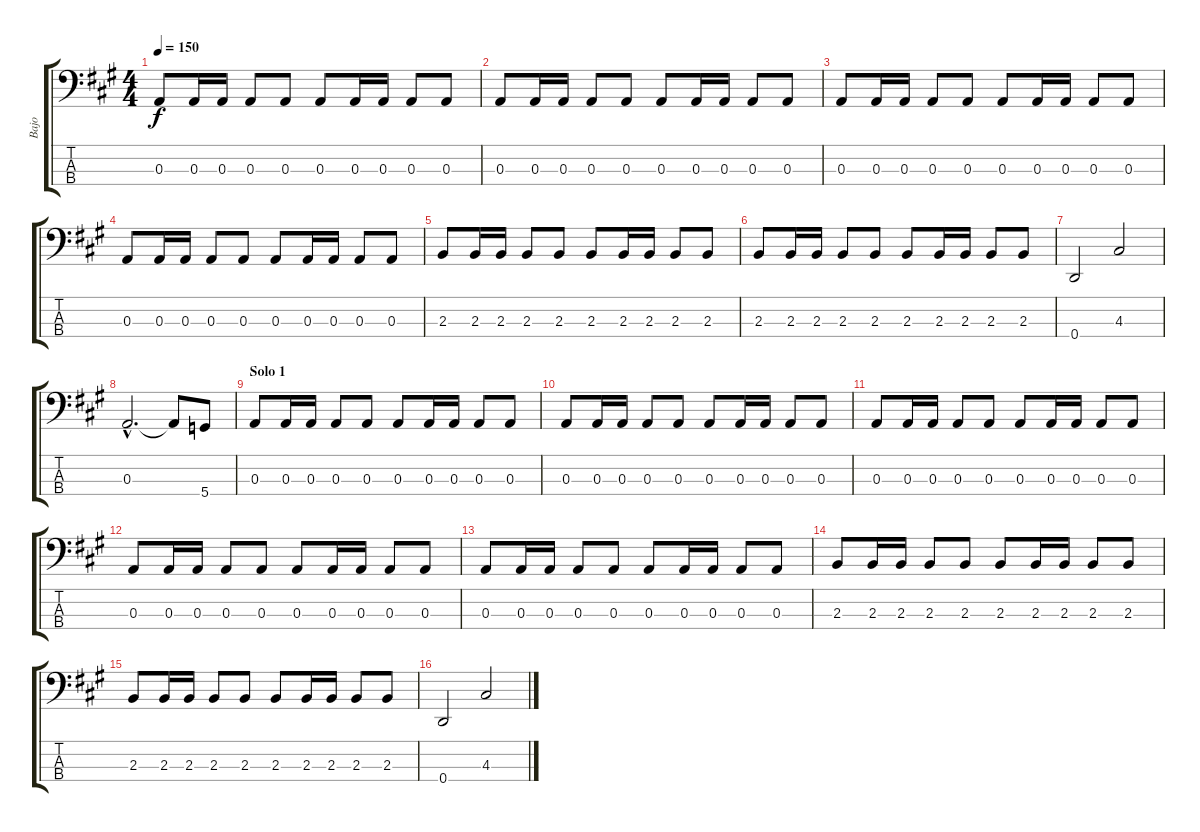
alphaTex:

\track ("Bajo" "Bajo") {instrument electricbasspick}
\staff {score tabs}
\tuning (G2 D2 A1 D1) {hide}
\ts (4 4)
\tempo 150
\clef f4
\ks a
0.3.8{dy f} 0.3.16 0.3.16 0.3.8 0.3.8 0.3.8 0.3.16 0.3.16 0.3.8 0.3.8 |
0.3.8 0.3.16 0.3.16 0.3.8 0.3.8 0.3.8 0.3.16 0.3.16 0.3.8 0.3.8 |
0.3.8 0.3.16 0.3.16 0.3.8 0.3.8 0.3.8 0.3.16 0.3.16 0.3.8 0.3.8 |
0.3.8 0.3.16 0.3.16 0.3.8 0.3.8 0.3.8 0.3.16 0.3.16 0.3.8 0.3.8 |
2.3.8 2.3.16 2.3.16 2.3.8 2.3.8 2.3.8 2.3.16 2.3.16 2.3.8 2.3.8 |
2.3.8 2.3.16 2.3.16 2.3.8 2.3.8 2.3.8 2.3.16 2.3.16 2.3.8 2.3.8 |
0.4.2 4.3.2 |
0.3{hac}.2{d} 0.3{t}.8 5.4.8 |
\section ("" "Solo 1")
0.3.8 0.3.16 0.3.16 0.3.8 0.3.8 0.3.8 0.3.16 0.3.16 0.3.8 0.3.8 |
0.3.8 0.3.16 0.3.16 0.3.8 0.3.8 0.3.8 0.3.16 0.3.16 0.3.8 0.3.8 |
0.3.8 0.3.16 0.3.16 0.3.8 0.3.8 0.3.8 0.3.16 0.3.16 0.3.8 0.3.8 |
0.3.8 0.3.16 0.3.16 0.3.8 0.3.8 0.3.8 0.3.16 0.3.16 0.3.8 0.3.8 |
0.3.8 0.3.16 0.3.16 0.3.8 0.3.8 0.3.8 0.3.16 0.3.16 0.3.8 0.3.8 |
2.3.8 2.3.16 2.3.16 2.3.8 2.3.8 2.3.8 2.3.16 2.3.16 2.3.8 2.3.8 |
2.3.8 2.3.16 2.3.16 2.3.8 2.3.8 2.3.8 2.3.16 2.3.16 2.3.8 2.3.8 |
0.4.2 4.3.2
